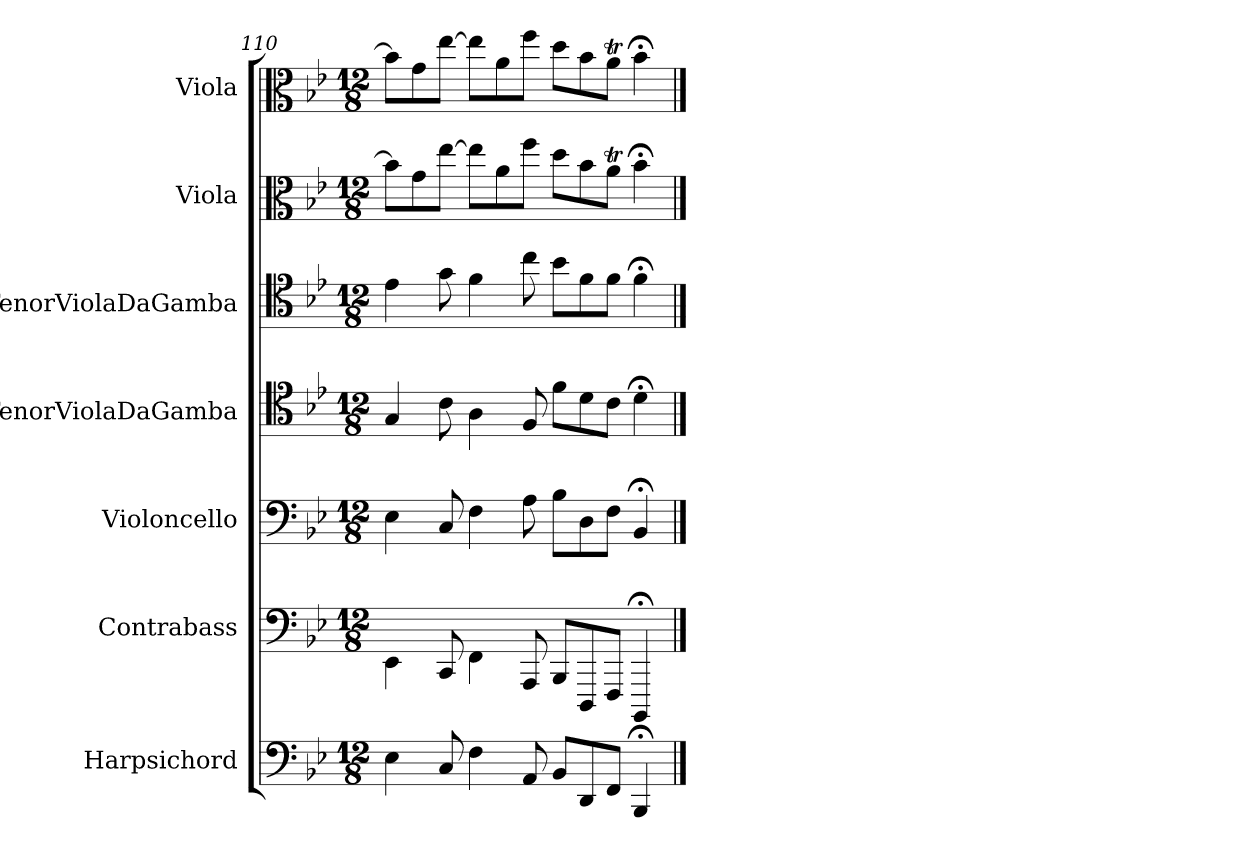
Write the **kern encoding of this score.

**kern	**kern	**kern	**kern	**kern	**kern	**kern
*part7	*part6	*part5	*part4	*part3	*part2	*part1
*staff7	*staff6	*staff5	*staff4	*staff3	*staff2	*staff1
*I"Harpsichord	*I"Contrabass	*I"Violoncello	*I"TenorViolaDaGamba	*I"TenorViolaDaGamba	*I"Viola	*I"Viola
*I'Hpschd	*I'Cb	*I'Vc	*	*	*I'Vla	*I'Vla
*clefF4	*clefF4	*clefF4	*clefC4	*clefC4	*clefC3	*clefC3
*k[b-e-]	*k[b-e-]	*k[b-e-]	*k[b-e-]	*k[b-e-]	*k[b-e-]	*k[b-e-]
*B-:	*B-:	*B-:	*B-:	*B-:	*B-:	*B-:
*M12/8	*M12/8	*M12/8	*M12/8	*M12/8	*M12/8	*M12/8
=110	=110	=110	=110	=110	=110	=110
4E-\	4EE-\	4E-\	4G/	4e-\	8b-\L]	8b-\L]
.	.	.	.	.	8g\	8g\
8C/	8CC/	8C/	8c\	8g\	[8ee-\J	[8ee-\J
4F\	4FF\	4F\	4A\	4f\	8ee-\L]	8ee-\L]
.	.	.	.	.	8a\	8a\
8AA/	8AAA/	8A\	8F/	8cc\	8ff\J	8ff\J
8BB-/L	8BBB-/L	8B-\L	8f\L	8b-\L	8dd\L	8dd\L
8DD/	8DDD/	8D\	8d\	8f\	8b-\	8b-\
8FF/J	8FFF/J	8F\J	8c\J	8f\J	8at\J	8at\J
4BBB-;</	4BBBB-;</	4BB-;</	4d;<\	4f;<\	4b-;<\	4b-;<\
==	==	==	==	==	==	==
*-	*-	*-	*-	*-	*-	*-
